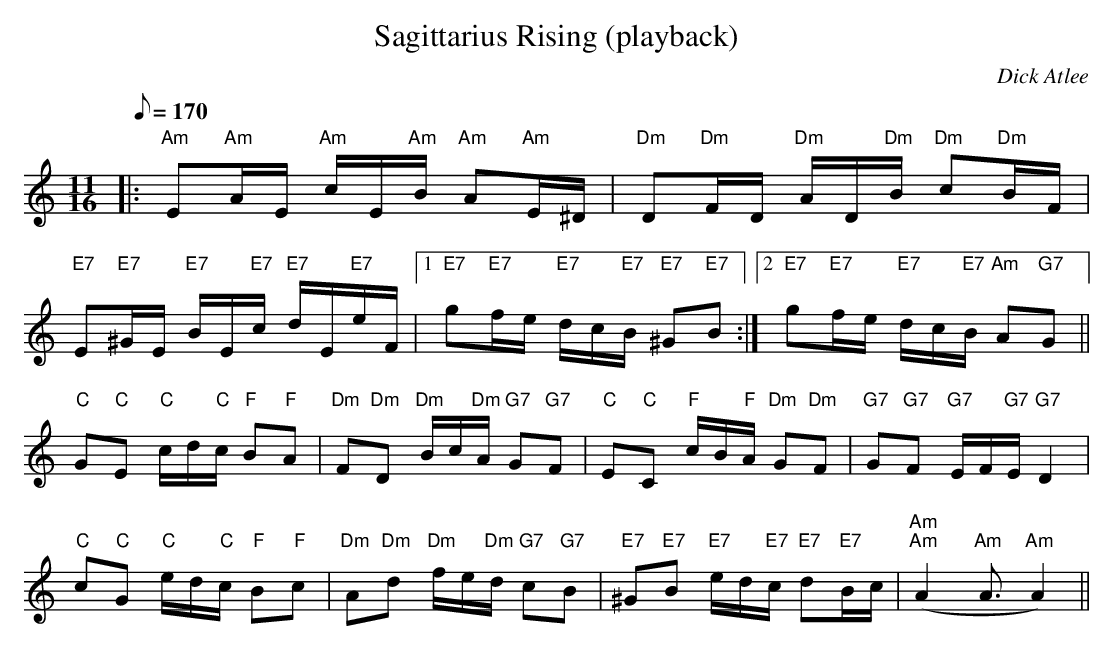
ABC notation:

X:1
T:Sagittarius Rising (playback)
M:11/16
L:1/16
Q:1/8=170
C:Dick Atlee
K:Am
|: "Am"E2"Am"AE  "Am"cE"Am"B "Am"A2"Am"E^D |
"Dm"D2"Dm"FD "Dm"AD"Dm"B "Dm"c2"Dm"BF | !
"E7"E2"E7"^GE "E7"BE"E7"c "E7"dE"E7"eF |
[1 "E7"g2"E7"fe "E7"dc"E7"B "E7"^G2"E7"B2 :|
[2 "E7"g2"E7"fe "E7"dc"E7"B "Am"A2"G7"G2 || !
"C"G2"C"E2 "C"cd"C"c "F"B2"F"A2 | "Dm"F2"Dm"D2 "Dm"Bc"Dm"A "G7"G2"G7"F2 |
"C"E2"C"C2 "F"cB"F"A "Dm"G2"Dm"F2 | "G7"G2"G7"F2 "G7"EF"G7"E "G7"D4 | !
"C"c2"C"G2 "C"ed"C"c "F"B2"F"c2 | "Dm"A2"Dm"d2 "Dm"fe"Dm"d "G7"c2"G7"B2 |
"E7"^G2"E7"B2 "E7"ed"E7"c "E7"d2"E7"Bc | "Am"("Am"A4"Am"A3"Am"A4) ||
